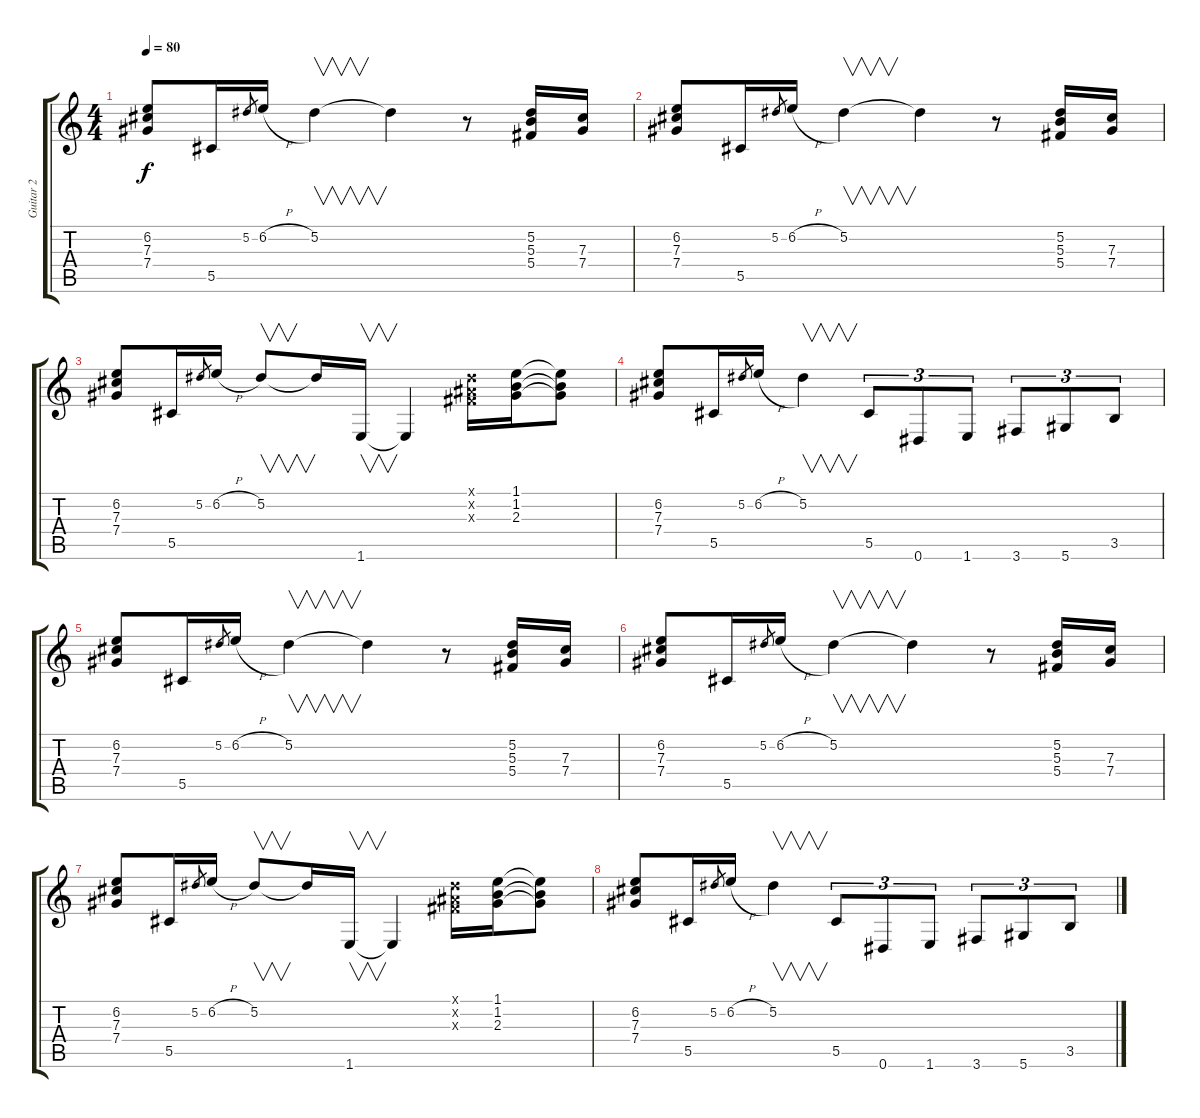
\track ("Guitar 2" "Guitar 2") {instrument overdrivenguitar}
\staff {score tabs}
\tuning (Eb4 Bb3 Gb3 Db3 Ab2 Eb2) {hide}
\ts (4 4)
\tempo 80
\clef g2
\ks c
(6.2 7.3 7.4).8{dy f} 5.5.16 5.2.8{gr} 6.2{h}.16 5.2.4{v} 5.2{t}.4 r.8 (5.2 5.3 5.4).16 (7.3 7.4).16 |
(6.2 7.3 7.4).8 5.5.16 5.2.8{gr} 6.2{h}.16 5.2.4{v} 5.2{t}.4 r.8 (5.2 5.3 5.4).16 (7.3 7.4).16 |
(6.2 7.3 7.4).8 5.5.16 5.2.8{gr} 6.2{h}.16 5.2.8{v} 5.2{t}.16 1.6.16{v} 1.6{t}.4 (0.1{x} 0.2{x} 0.3{x}).16 (1.1 1.2 2.3).16 (1.1{t} 1.2{t} 2.3{t}).8 |
(6.2 7.3 7.4).8 5.5.16 5.2.8{gr} 6.2{h}.16 5.2.4{v} 5.5.8{tu (3 2)} 0.6.8{tu (3 2)} 1.6.8{tu (3 2)} 3.6.8{tu (3 2)} 5.6.8{tu (3 2)} 3.5.8{tu (3 2)} |
(6.2 7.3 7.4).8 5.5.16 5.2.8{gr} 6.2{h}.16 5.2.4{v} 5.2{t}.4 r.8 (5.2 5.3 5.4).16 (7.3 7.4).16 |
(6.2 7.3 7.4).8 5.5.16 5.2.8{gr} 6.2{h}.16 5.2.4{v} 5.2{t}.4 r.8 (5.2 5.3 5.4).16 (7.3 7.4).16 |
(6.2 7.3 7.4).8 5.5.16 5.2.8{gr} 6.2{h}.16 5.2.8{v} 5.2{t}.16 1.6.16{v} 1.6{t}.4 (0.1{x} 0.2{x} 0.3{x}).16 (1.1 1.2 2.3).16 (1.1{t} 1.2{t} 2.3{t}).8 |
(6.2 7.3 7.4).8 5.5.16 5.2.8{gr} 6.2{h}.16 5.2.4{v} 5.5.8{tu (3 2)} 0.6.8{tu (3 2)} 1.6.8{tu (3 2)} 3.6.8{tu (3 2)} 5.6.8{tu (3 2)} 3.5.8{tu (3 2)}
